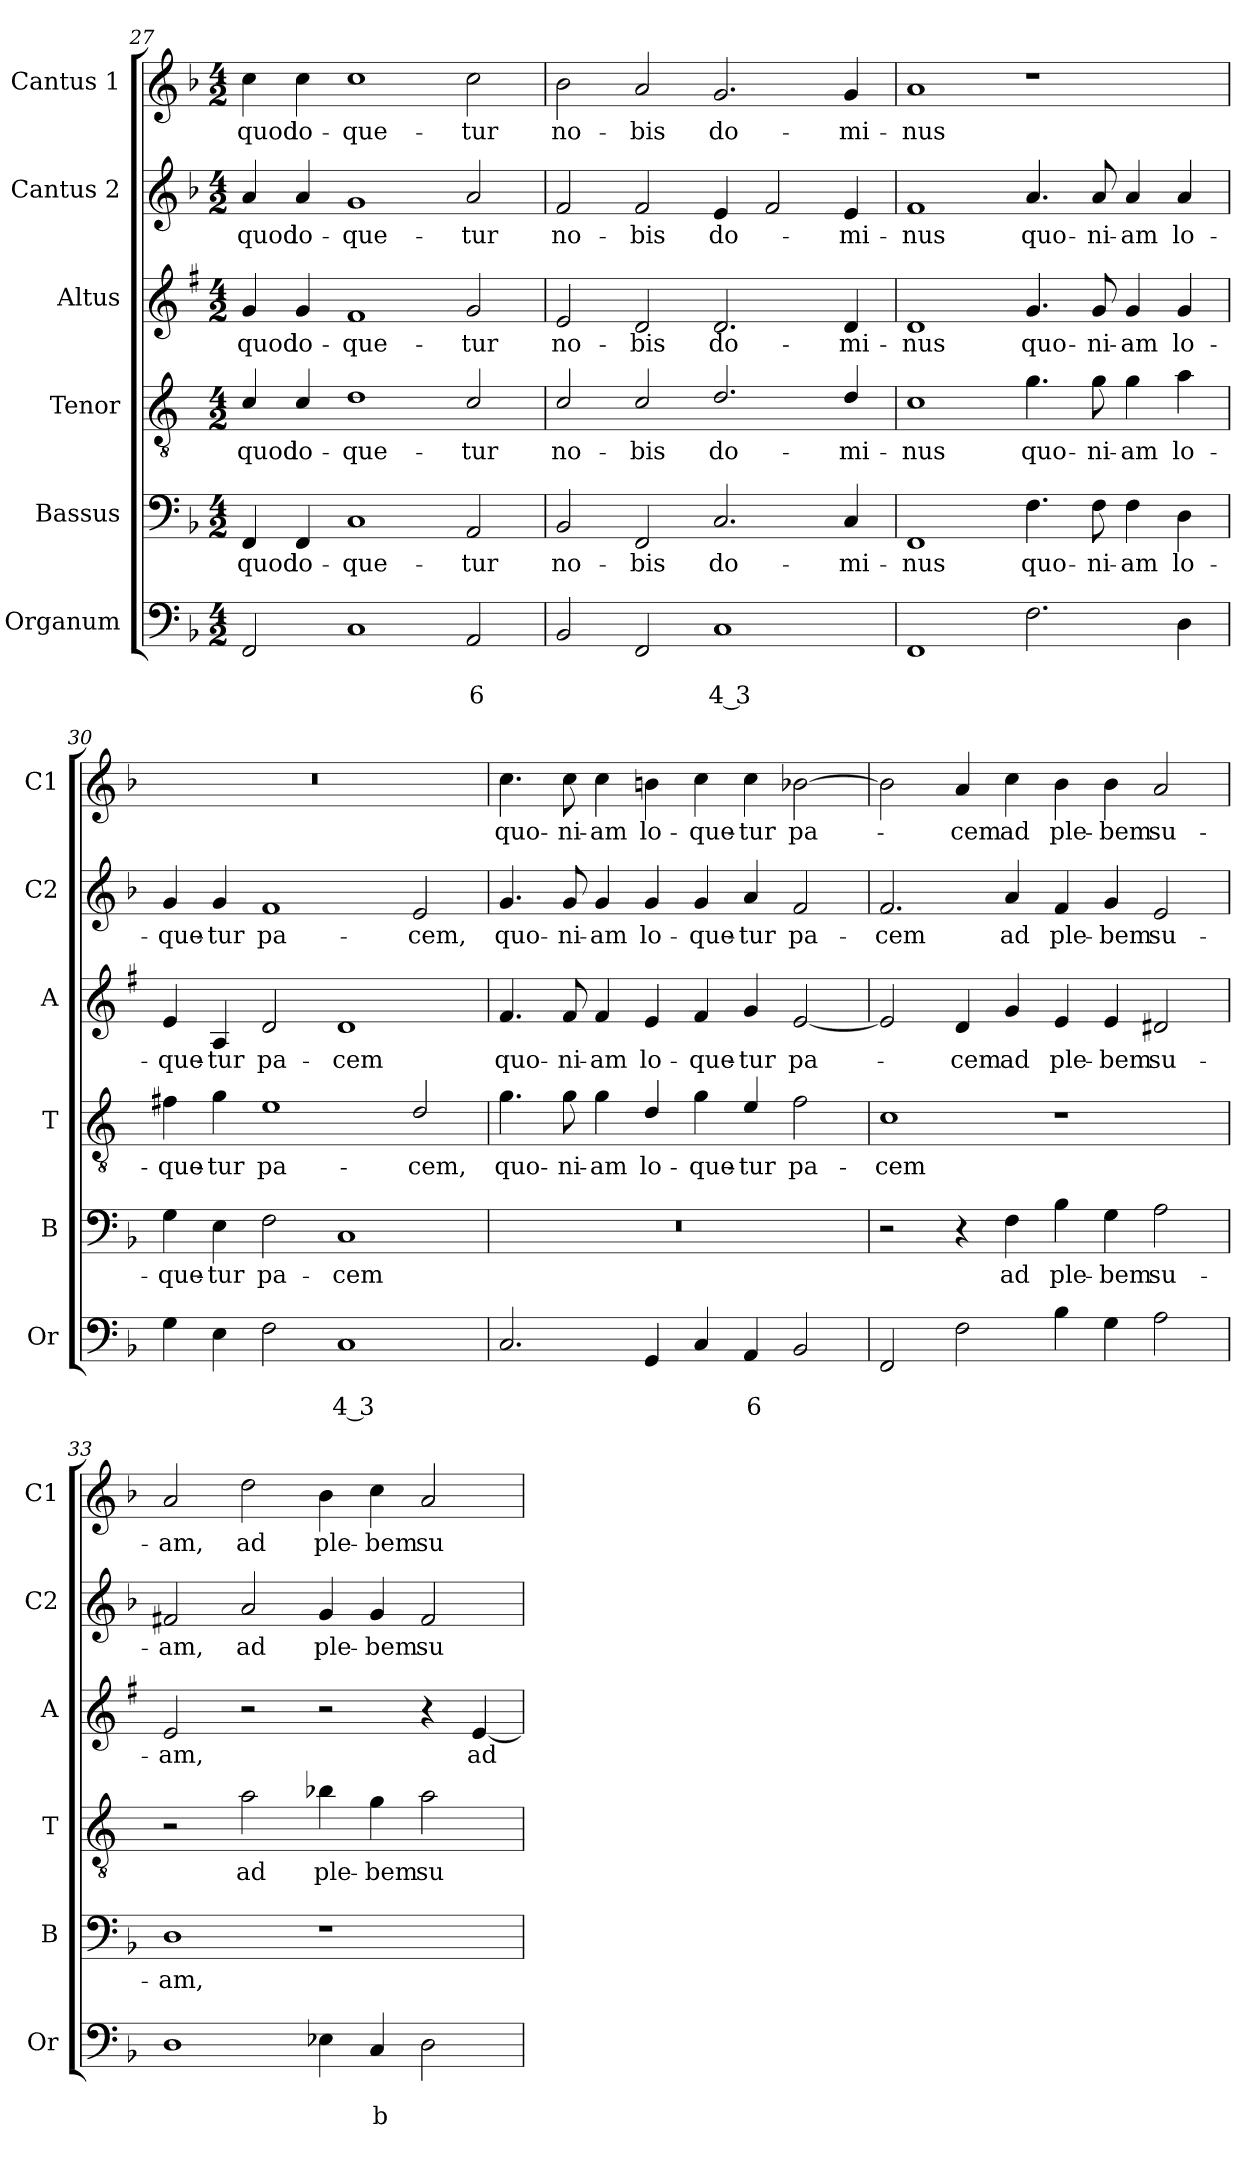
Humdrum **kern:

**kern	**text	**text	**kern	**text	**kern	**text	**kern	**text	**kern	**text	**kern	**text
*part6	*part6	*part6	*part5	*part5	*part4	*part4	*part3	*part3	*part2	*part2	*part1	*part1
*staff6	*staff6	*staff6	*staff5	*staff5	*staff4	*staff4	*staff3	*staff3	*staff2	*staff2	*staff1	*staff1
*I"Organum	*	*	*I"Bassus	*	*I"Tenor	*	*I"Altus	*	*I"Cantus 2	*	*I"Cantus 1	*
*I'Or	*	*	*I'B	*	*I'T	*	*I'A	*	*I'C2	*	*I'C1	*
*clefF4	*	*	*clefF4	*	*clefGv2	*	*clefG2	*	*clefG2	*	*clefG2	*
*	*	*	*	*	*ITrd4c7	*	*ITrd1c2	*	*	*	*	*
*k[b-]	*	*	*k[b-]	*	*k[b-]	*	*k[b-]	*	*k[b-]	*	*k[b-]	*
*F:	*	*	*F:	*	*F:	*	*F:	*	*F:	*	*F:	*
*M4/2	*	*	*M4/2	*	*M4/2	*	*M4/2	*	*M4/2	*	*M4/2	*
=27	=27	=27	=27	=27	=27	=27	=27	=27	=27	=27	=27	=27
!	!	!	!	!LO:LY:b	!	!LO:LY:b	!	!LO:LY:b	!	!LO:LY:b	!	!LO:LY:b
2FF/	.	.	4FF/	quod	4F/	quod	4f/	quod	4a/	quod	4cc\	quod
!	!	!	!	!LO:LY:b	!	!LO:LY:b	!	!LO:LY:b	!	!LO:LY:b	!	!LO:LY:b
.	.	.	4FF/	lo-	4F/	lo-	4f/	lo-	4a/	lo-	4cc\	lo-
!	!	!	!	!LO:LY:b	!	!LO:LY:b	!	!LO:LY:b	!	!LO:LY:b	!	!LO:LY:b
1C	.	.	1C	-que-	1G	-que-	1e	-que-	1g	-que-	1cc	-que-
!	!	!LO:LY:b	!	!LO:LY:b	!	!LO:LY:b	!	!LO:LY:b	!	!LO:LY:b	!	!LO:LY:b
2AA/	.	6	2AA/	-tur	2F/	-tur	2f/	-tur	2a/	-tur	2cc\	-tur
=28	=28	=28	=28	=28	=28	=28	=28	=28	=28	=28	=28	=28
!	!	!	!	!LO:LY:b	!	!LO:LY:b	!	!LO:LY:b	!	!LO:LY:b	!	!LO:LY:b
2BB-/	.	.	2BB-/	no-	2F/	no-	2d/	no-	2f/	no-	2b-\	no-
!	!	!	!	!LO:LY:b	!	!LO:LY:b	!	!LO:LY:b	!	!LO:LY:b	!	!LO:LY:b
2FF/	.	.	2FF/	-bis	2F/	-bis	2c/	-bis	2f/	-bis	2a/	-bis
!	!	!LO:LY:b	!	!LO:LY:b	!	!LO:LY:b	!	!LO:LY:b	!	!LO:LY:b	!	!LO:LY:b
1C	.	4 3	2.C/	do-	2.G/	do-	2.c/	do-	4e/	do-	2.g/	do-
.	.	.	.	.	.	.	.	.	2f/	.	.	.
!	!	!	!	!LO:LY:b	!	!LO:LY:b	!	!LO:LY:b	!	!LO:LY:b	!	!LO:LY:b
.	.	.	4C/	-mi-	4G/	-mi-	4c/	-mi-	4e/	-mi-	4g/	-mi-
=29	=29	=29	=29	=29	=29	=29	=29	=29	=29	=29	=29	=29
!	!	!	!	!LO:LY:b	!	!LO:LY:b	!	!LO:LY:b	!	!LO:LY:b	!	!LO:LY:b
1FF	.	.	1FF	-nus	1F	-nus	1c	-nus	1f	-nus	1a	-nus
!	!	!	!	!LO:LY:b	!	!LO:LY:b	!	!LO:LY:b	!	!LO:LY:b	!	!
2.F\	.	.	4.F\	quo-	4.c\	quo-	4.f/	quo-	4.a/	quo-	1r	.
!	!	!	!	!LO:LY:b	!	!LO:LY:b	!	!LO:LY:b	!	!LO:LY:b	!	!
.	.	.	8F\	-ni-	8c\	-ni-	8f/	-ni-	8a/	-ni-	.	.
!	!	!	!	!LO:LY:b	!	!LO:LY:b	!	!LO:LY:b	!	!LO:LY:b	!	!
.	.	.	4F\	-am	4c\	-am	4f/	-am	4a/	-am	.	.
!	!	!	!	!LO:LY:b	!	!LO:LY:b	!	!LO:LY:b	!	!LO:LY:b	!	!
4D\	.	.	4D\	lo-	4d\	lo-	4f/	lo-	4a/	lo-	.	.
=30	=30	=30	=30	=30	=30	=30	=30	=30	=30	=30	=30	=30
!	!	!	!	!LO:LY:b	!	!LO:LY:b	!	!LO:LY:b	!	!LO:LY:b	!	!
4G\	.	.	4G\	-que-	4Bn\	-que-	4d/	-que-	4g/	-que-	0r	.
!	!	!	!	!LO:LY:b	!	!LO:LY:b	!	!LO:LY:b	!	!LO:LY:b	!	!
4E\	.	.	4E\	-tur	4c\	-tur	4G/	-tur	4g/	-tur	.	.
!	!	!	!	!LO:LY:b	!	!LO:LY:b	!	!LO:LY:b	!	!LO:LY:b	!	!
2F\	.	.	2F\	pa-	1A	pa-	2c/	pa-	1f	pa-	.	.
!	!	!LO:LY:b	!	!LO:LY:b	!	!	!	!LO:LY:b	!	!	!	!
1C	.	4 3	1C	-cem	.	.	1c	-cem	.	.	.	.
!	!	!	!	!	!	!LO:LY:b	!	!	!	!LO:LY:b	!	!
.	.	.	.	.	2G/	-cem,	.	.	2e/	-cem,	.	.
!!LO:LB:g=z
=31	=31	=31	=31	=31	=31	=31	=31	=31	=31	=31	=31	=31
!	!	!	!	!	!	!LO:LY:b	!	!LO:LY:b	!	!LO:LY:b	!	!LO:LY:b
2.C/	.	.	0r	.	4.c\	quo-	4.e/	quo-	4.g/	quo-	4.cc\	quo-
!	!	!	!	!	!	!LO:LY:b	!	!LO:LY:b	!	!LO:LY:b	!	!LO:LY:b
.	.	.	.	.	8c\	-ni-	8e/	-ni-	8g/	-ni-	8cc\	-ni-
!	!	!	!	!	!	!LO:LY:b	!	!LO:LY:b	!	!LO:LY:b	!	!LO:LY:b
.	.	.	.	.	4c\	-am	4e/	-am	4g/	-am	4cc\	-am
!	!	!	!	!	!	!LO:LY:b	!	!LO:LY:b	!	!LO:LY:b	!	!LO:LY:b
4GG/	.	.	.	.	4G/	lo-	4d/	lo-	4g/	lo-	4bn\	lo-
!	!	!	!	!	!	!LO:LY:b	!	!LO:LY:b	!	!LO:LY:b	!	!LO:LY:b
4C/	.	.	.	.	4c\	-que-	4e/	-que-	4g/	-que-	4cc\	-que-
!	!	!LO:LY:b	!	!	!	!LO:LY:b	!	!LO:LY:b	!	!LO:LY:b	!	!LO:LY:b
4AA/	.	6	.	.	4A/	-tur	4f/	-tur	4a/	-tur	4cc\	-tur
!	!	!	!	!	!	!LO:LY:b	!	!LO:LY:b	!	!LO:LY:b	!	!LO:LY:b
2BB-/	.	.	.	.	2B-\	pa-	[2d/	pa-	2f/	pa-	[2b-X\	pa-
=32	=32	=32	=32	=32	=32	=32	=32	=32	=32	=32	=32	=32
!	!	!	!	!	!	!LO:LY:b	!	!	!	!LO:LY:b	!	!
2FF/	.	.	2r	.	1F	-cem	2d/]	.	2.f/	-cem	2b-\]	.
!	!	!	!	!	!	!	!	!LO:LY:b	!	!	!	!LO:LY:b
2F\	.	.	4r	.	.	.	4c/	-cem	.	.	4a/	-cem
!	!	!	!	!LO:LY:b	!	!	!	!LO:LY:b	!	!LO:LY:b	!	!LO:LY:b
.	.	.	4F\	ad	.	.	4f/	ad	4a/	ad	4cc\	ad
!	!	!	!	!LO:LY:b	!	!	!	!LO:LY:b	!	!LO:LY:b	!	!LO:LY:b
4B-\	.	.	4B-\	ple-	1r	.	4d/	ple-	4f/	ple-	4b-\	ple-
!	!	!	!	!LO:LY:b	!	!	!	!LO:LY:b	!	!LO:LY:b	!	!LO:LY:b
4G\	.	.	4G\	-bem	.	.	4d/	-bem	4g/	-bem	4b-\	-bem
!	!	!	!	!LO:LY:b	!	!	!	!LO:LY:b	!	!LO:LY:b	!	!LO:LY:b
2A\	.	.	2A\	su-	.	.	2c#X/	su-	2e/	su-	2a/	su-
=33	=33	=33	=33	=33	=33	=33	=33	=33	=33	=33	=33	=33
!	!	!	!	!LO:LY:b	!	!	!	!LO:LY:b	!	!LO:LY:b	!	!LO:LY:b
1D	.	.	1D	-am,	2r	.	2d/	-am,	2f#X/	-am,	2a/	-am,
!	!	!	!	!	!	!LO:LY:b	!	!	!	!LO:LY:b	!	!LO:LY:b
.	.	.	.	.	2d\	ad	2r	.	2a/	ad	2dd\	ad
!	!	!	!	!	!	!LO:LY:b	!	!	!	!LO:LY:b	!	!LO:LY:b
4E-X\	.	.	1r	.	4e-X\	ple-	2r	.	4g/	ple-	4b-\	ple-
!	!	!LO:LY:b	!	!	!	!LO:LY:b	!	!	!	!LO:LY:b	!	!LO:LY:b
4C/	.	b	.	.	4c\	-bem	.	.	4g/	-bem	4cc\	-bem
!	!	!	!	!	!	!LO:LY:b	!	!	!	!LO:LY:b	!	!LO:LY:b
2D\	.	.	.	.	2d\	su-	4r	.	2f#/	su-	2a/	su-
!	!	!	!	!	!	!	!	!LO:LY:b	!	!	!	!
.	.	.	.	.	.	.	[4d/	ad	.	.	.	.
=	=	=	=	=	=	=	=	=	=	=	=	=
*-	*-	*-	*-	*-	*-	*-	*-	*-	*-	*-	*-	*-
